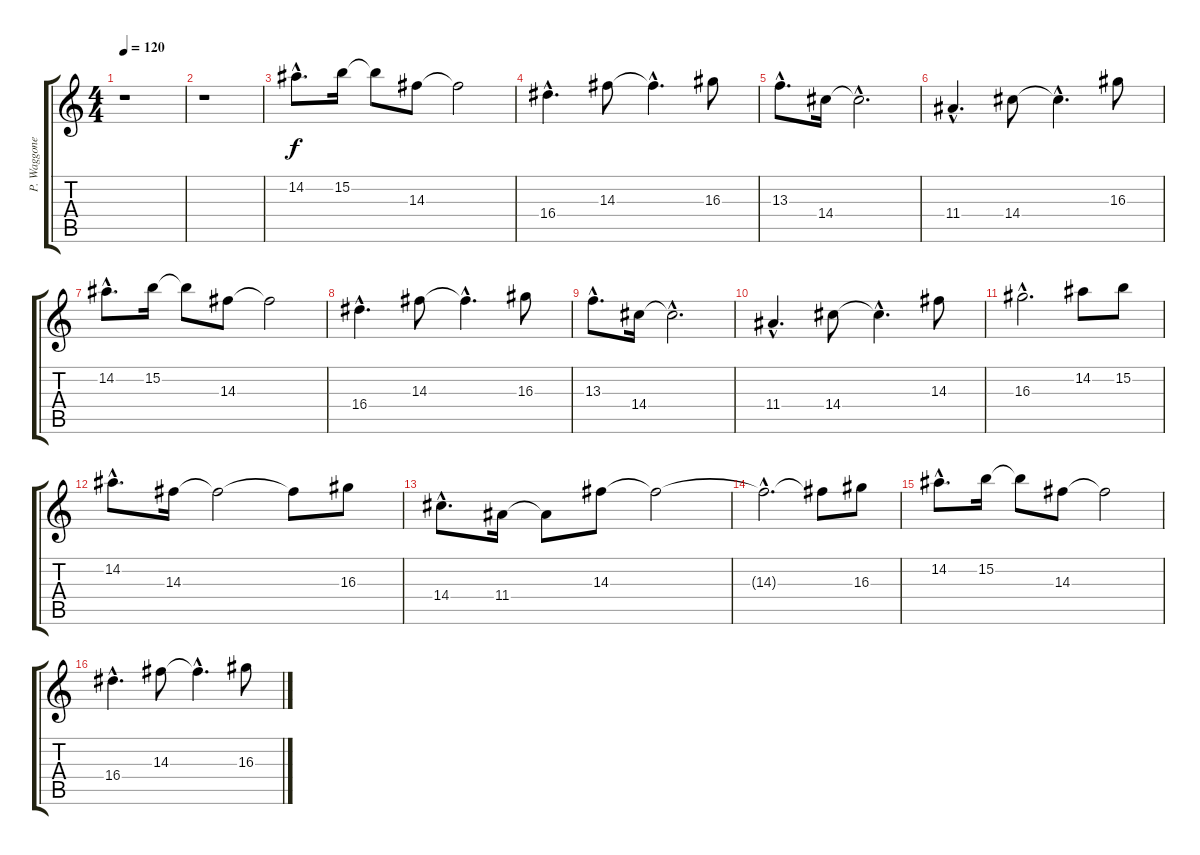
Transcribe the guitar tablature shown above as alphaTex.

\track ("P. Waggoner Lead Gtr." "P. Waggone") {instrument acousticguitarsteel}
\staff {score tabs}
\tuning (Db4 Ab3 E3 B2 Gb2 Db2) {hide}
\ts (4 4)
\tempo 120
\clef g2
\ks c
r.1{dy f} |
r.1 |
14.2{hac}.8{d instrument electricguitarclean} 15.2.16 15.2{t}.8 14.3.8 14.3{t}.2 |
16.4{hac}.4{d} 14.3.8 14.3{hac t}.4{d} 16.3.8 |
13.3{hac}.8{d} 14.4.16 14.4{hac t}.2{d} |
11.4{hac}.4{d} 14.4.8 14.4{hac t}.4{d} 16.3.8 |
14.2{hac}.8{d} 15.2.16 15.2{t}.8 14.3.8 14.3{t}.2 |
16.4{hac}.4{d} 14.3.8 14.3{hac t}.4{d} 16.3.8 |
13.3{hac}.8{d} 14.4.16 14.4{hac t}.2{d} |
11.4{hac}.4{d} 14.4.8 14.4{hac t}.4{d} 14.3.8 |
16.3{hac}.2{d} 14.2.8 15.2.8 |
14.2{hac}.8{d} 14.3.16 14.3{t}.2 14.3{t}.8 16.3.8 |
14.4{hac}.8{d} 11.4.16 11.4{t}.8 14.3.8 14.3{t}.2 |
14.3{hac t}.2{d} 14.3{t}.8 16.3.8 |
14.2{hac}.8{d} 15.2.16 15.2{t}.8 14.3.8 14.3{t}.2 |
16.4{hac}.4{d} 14.3.8 14.3{hac t}.4{d} 16.3.8
